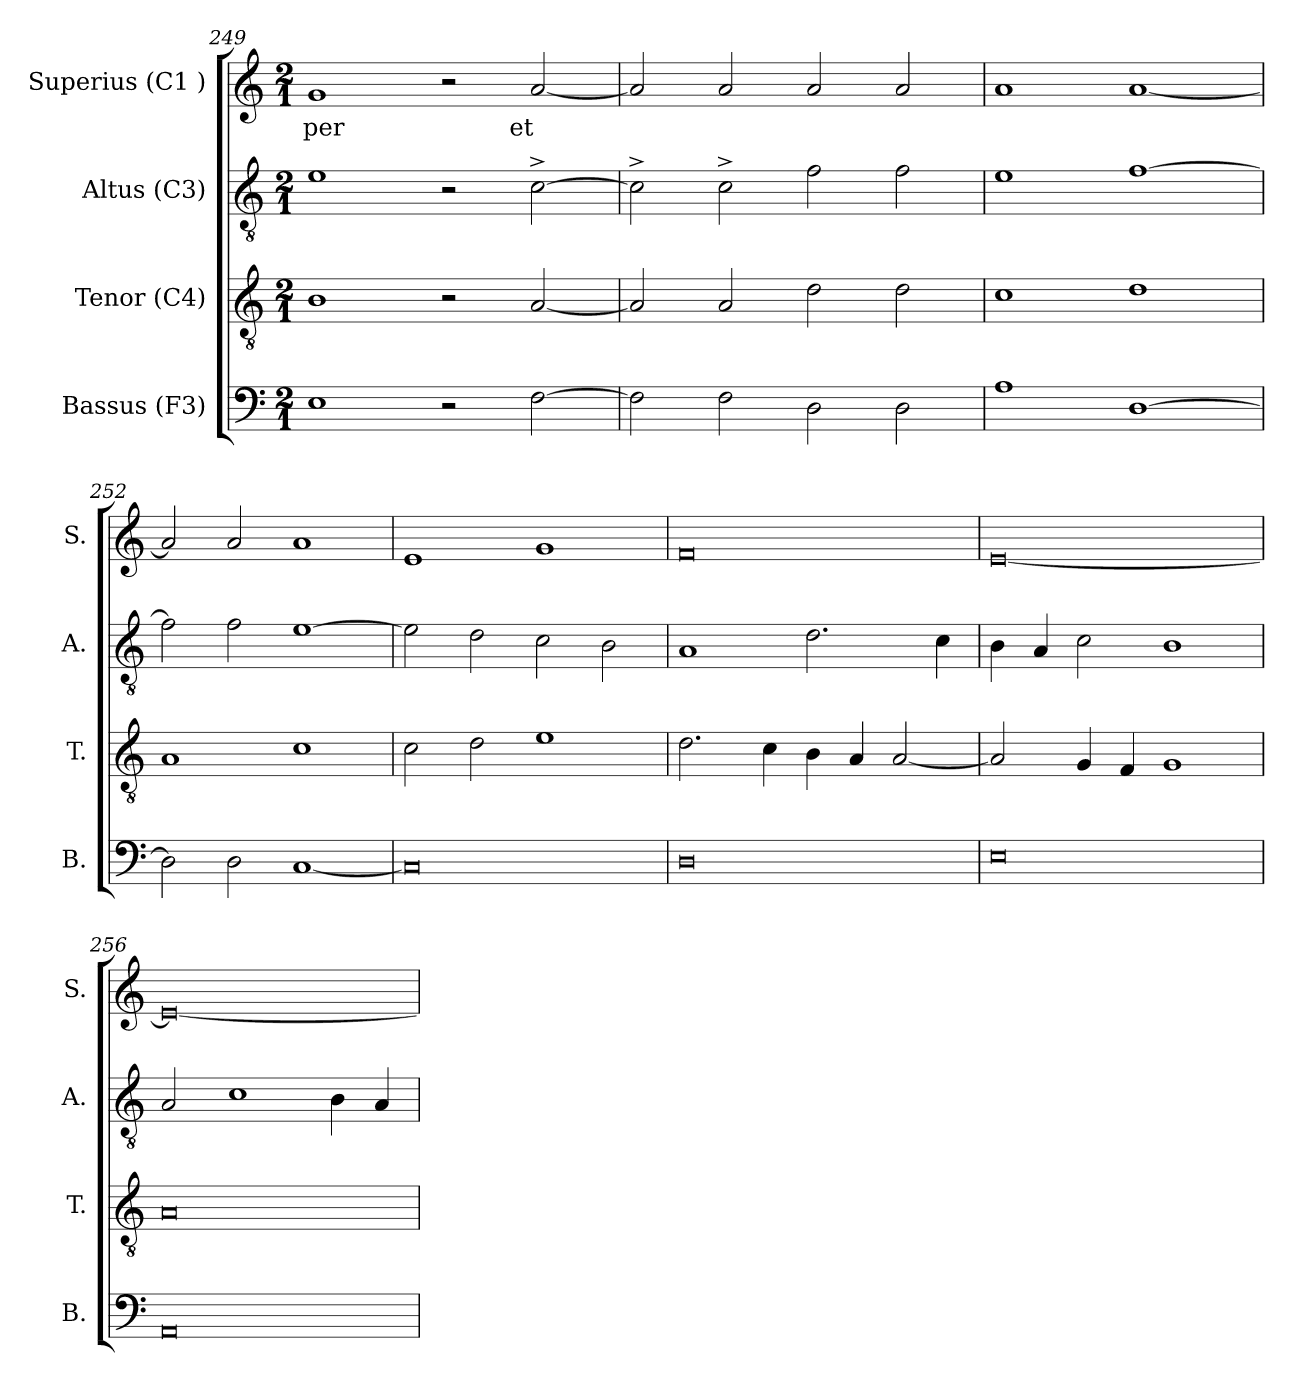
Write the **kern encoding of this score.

**kern	**kern	**kern	**kern	**text
*part4	*part3	*part2	*part1	*part1
*staff4	*staff3	*staff2	*staff1	*staff1
*I"Bassus (F3)	*I"Tenor (C4)	*I"Altus (C3)	*I"Superius (C1 )	*
*I'B.	*I'T.	*I'A.	*I'S.	*
*clefF4	*clefGv2	*clefGv2	*clefG2	*
*k[]	*k[]	*k[]	*k[]	*
*C:	*C:	*C:	*C:	*
*M2/1	*M2/1	*M2/1	*M2/1	*
=249	=249	=249	=249	=249
!	!	!	!	!LO:LY:b
1E	1B	1e	1g	-per
2r	2r	2r	2r	.
!	!	!	!	!LO:LY:b
[>2F\	[<2A/	[>2c^>\	[<2a/	et
=250	=250	=250	=250	=250
2F\]	2A/]	2c^>\]	2a/]	.
2F\	2A/	2c^>\	2a/	.
2D\	2d\	2f\	2a/	.
2D\	2d\	2f\	2a/	.
=251	=251	=251	=251	=251
1A	1c	1e	1a	.
[<1D	1d	[<1f	[<1a	.
!!LO:LB:g=z
=252	=252	=252	=252	=252
2D\]	1A	2f\]	2a/]	.
2D\	.	2f\	2a/	.
[<1C	1c	[>1e	1a	.
=253	=253	=253	=253	=253
0C]	2c\	2e\]	1e	.
.	2d\	2d\	.	.
.	1e	2c\	1g	.
.	.	2B\	.	.
=254	=254	=254	=254	=254
0D	2.d\	1A	0f	.
.	4c\	.	.	.
.	4B\	2.d\	.	.
.	4A/	.	.	.
.	[<2A/	.	.	.
.	.	4c\	.	.
=255	=255	=255	=255	=255
0E	2A/]	4B\	[<0e	.
.	.	4A/	.	.
.	4G/	2c\	.	.
.	4F/	.	.	.
.	1G	1B	.	.
=256	=256	=256	=256	=256
0AA	0A	2A/	0e_	.
.	.	1c	.	.
.	.	4B\	.	.
.	.	4A/	.	.
=	=	=	=	=
*-	*-	*-	*-	*-
